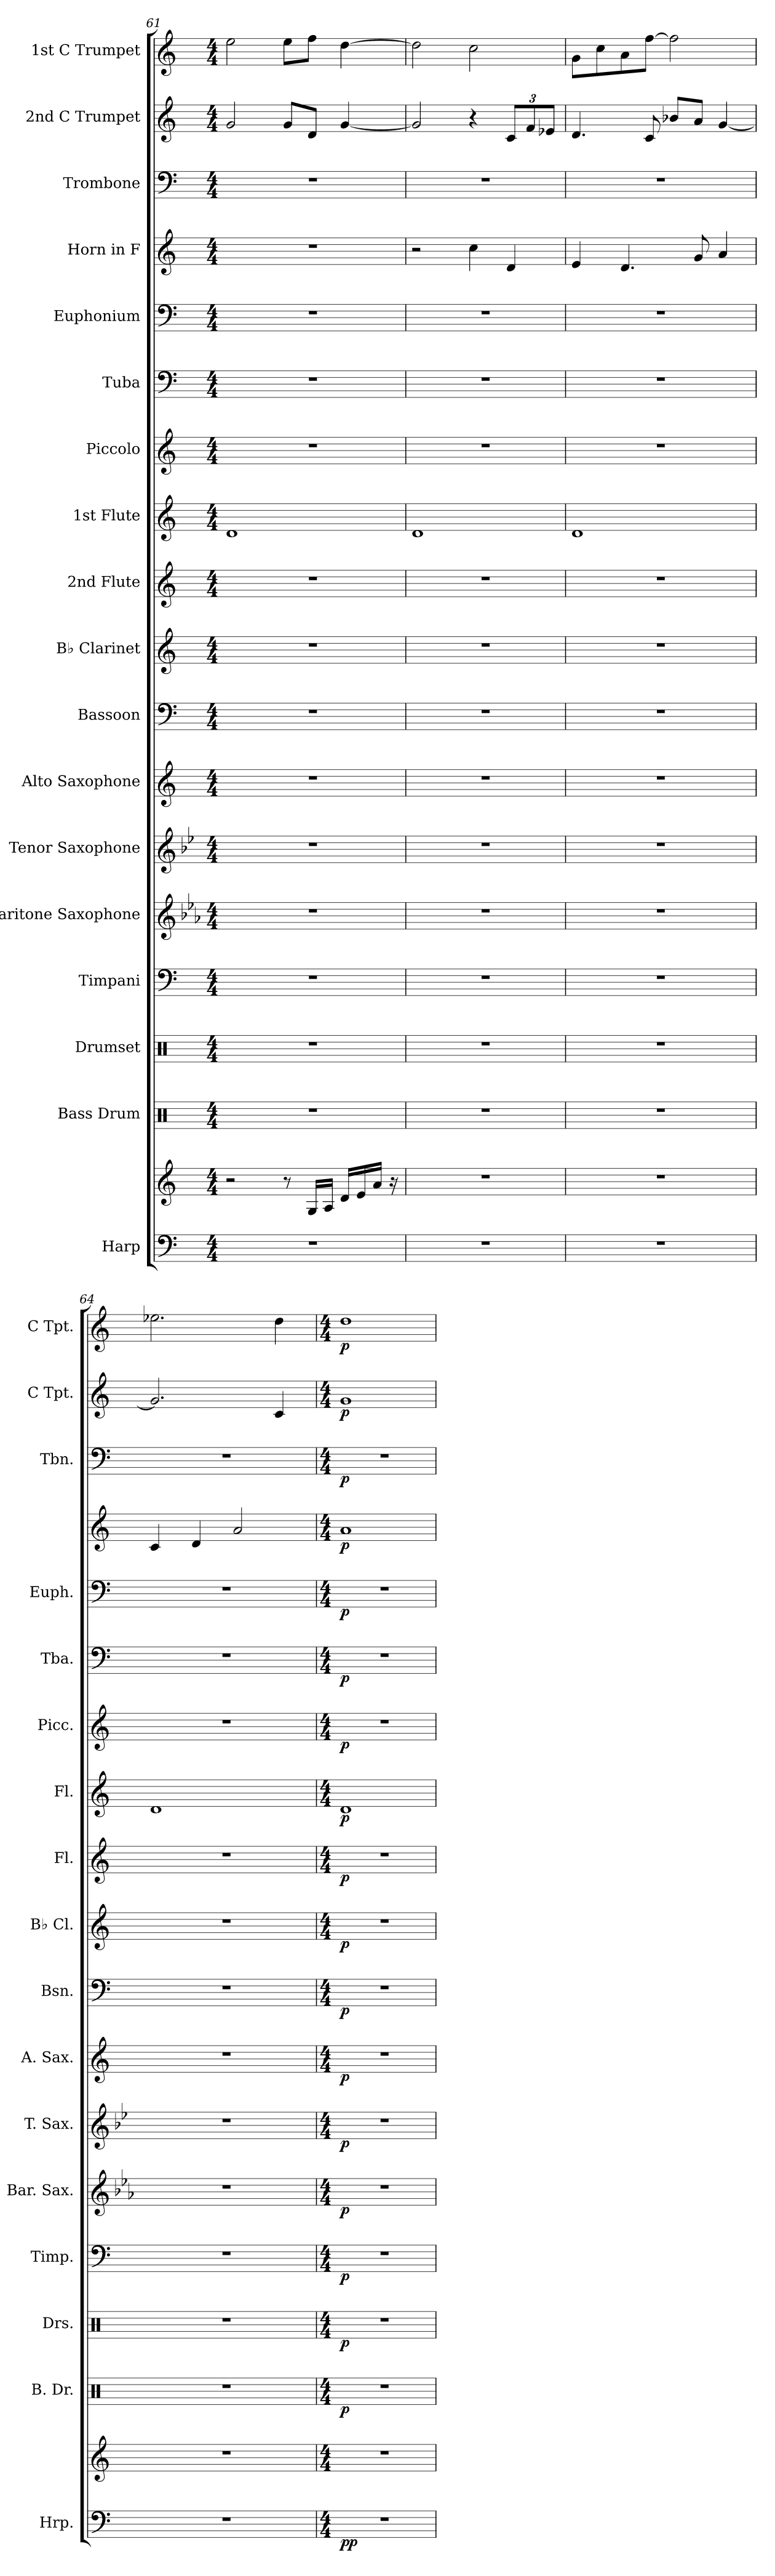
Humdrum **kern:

**kern	**kern	**dynam	**kern	**dynam	**kern	**dynam	**kern	**dynam	**kern	**dynam	**kern	**dynam	**kern	**dynam	**kern	**dynam	**kern	**dynam	**kern	**dynam	**kern	**dynam	**kern	**dynam	**kern	**dynam	**kern	**dynam	**kern	**dynam	**kern	**dynam	**kern	**dynam	**kern	**dynam
*part18	*part18	*part18	*part17	*part17	*part16	*part16	*part15	*part15	*part14	*part14	*part13	*part13	*part12	*part12	*part11	*part11	*part10	*part10	*part9	*part9	*part8	*part8	*part7	*part7	*part6	*part6	*part5	*part5	*part4	*part4	*part3	*part3	*part2	*part2	*part1	*part1
*staff19	*staff18	*staff18/19	*staff17	*staff17	*staff16	*staff16	*staff15	*staff15	*staff14	*staff14	*staff13	*staff13	*staff12	*staff12	*staff11	*staff11	*staff10	*staff10	*staff9	*staff9	*staff8	*staff8	*staff7	*staff7	*staff6	*staff6	*staff5	*staff5	*staff4	*staff4	*staff3	*staff3	*staff2	*staff2	*staff1	*staff1
*I"Harp	*	*	*I"Bass Drum	*	*I"Drumset	*	*I"Timpani	*	*I"Baritone Saxophone	*	*I"Tenor Saxophone	*	*I"Alto Saxophone	*	*I"Bassoon	*	*I"B♭ Clarinet	*	*I"2nd Flute	*	*I"1st Flute	*	*I"Piccolo	*	*I"Tuba	*	*I"Euphonium	*	*I"Horn in F	*	*I"Trombone	*	*I"2nd C Trumpet	*	*I"1st C Trumpet	*
*I'Hrp.	*	*	*I'B. Dr.	*	*I'Drs.	*	*I'Timp.	*	*I'Bar. Sax.	*	*I'T. Sax.	*	*I'A. Sax.	*	*I'Bsn.	*	*I'B♭ Cl.	*	*I'Fl.	*	*I'Fl.	*	*I'Picc.	*	*I'Tba.	*	*I'Euph.	*	*	*	*I'Tbn.	*	*I'C Tpt.	*	*I'C Tpt.	*
*clefF4	*clefG2	*	*clefX	*	*clefX	*	*clefF4	*	*clefG2	*	*clefG2	*	*clefG2	*	*clefF4	*	*clefG2	*	*clefG2	*	*clefG2	*	*clefG2	*	*clefF4	*	*clefF4	*	*clefG2	*	*clefF4	*	*clefG2	*	*clefG2	*
*	*	*	*	*	*	*	*	*	*ITrd12c21	*	*ITrd8c14	*	*ITrd5c9	*	*	*	*ITrd1c2	*	*	*	*	*	*ITrd-7c-12	*	*	*	*	*	*ITrd4c7	*	*	*	*	*	*	*
*k[]	*k[]	*	*k[]	*	*k[]	*	*k[]	*	*k[b-e-a-]	*	*k[b-e-]	*	*k[b-e-a-]	*	*k[]	*	*k[b-e-]	*	*k[]	*	*k[]	*	*k[]	*	*k[]	*	*k[]	*	*k[b-]	*	*k[]	*	*k[]	*	*k[]	*
*M4/4	*M4/4	*	*M4/4	*	*M4/4	*	*M4/4	*	*M4/4	*	*M4/4	*	*M4/4	*	*M4/4	*	*M4/4	*	*M4/4	*	*M4/4	*	*M4/4	*	*M4/4	*	*M4/4	*	*M4/4	*	*M4/4	*	*M4/4	*	*M4/4	*
=61	=61	=61	=61	=61	=61	=61	=61	=61	=61	=61	=61	=61	=61	=61	=61	=61	=61	=61	=61	=61	=61	=61	=61	=61	=61	=61	=61	=61	=61	=61	=61	=61	=61	=61	=61	=61
1r	2r	.	1r	.	1r	.	1r	.	1r	.	1r	.	1r	.	1r	.	1r	.	1r	.	1d	.	1r	.	1r	.	1r	.	1r	.	1r	.	2g/	.	2ee\	.
.	8r	.	.	.	.	.	.	.	.	.	.	.	.	.	.	.	.	.	.	.	.	.	.	.	.	.	.	.	.	.	.	.	8g/L	.	8ee\L	.
.	16G/LL	.	.	.	.	.	.	.	.	.	.	.	.	.	.	.	.	.	.	.	.	.	.	.	.	.	.	.	.	.	.	.	8d/J	.	8ff\J	.
.	16A/JJ	.	.	.	.	.	.	.	.	.	.	.	.	.	.	.	.	.	.	.	.	.	.	.	.	.	.	.	.	.	.	.	.	.	.	.
.	16d/LL	.	.	.	.	.	.	.	.	.	.	.	.	.	.	.	.	.	.	.	.	.	.	.	.	.	.	.	.	.	.	.	[4g/	.	[4dd\	.
.	16e/	.	.	.	.	.	.	.	.	.	.	.	.	.	.	.	.	.	.	.	.	.	.	.	.	.	.	.	.	.	.	.	.	.	.	.
.	16a/JJ	.	.	.	.	.	.	.	.	.	.	.	.	.	.	.	.	.	.	.	.	.	.	.	.	.	.	.	.	.	.	.	.	.	.	.
.	16r	.	.	.	.	.	.	.	.	.	.	.	.	.	.	.	.	.	.	.	.	.	.	.	.	.	.	.	.	.	.	.	.	.	.	.
!!LO:PB:g=z
=62	=62	=62	=62	=62	=62	=62	=62	=62	=62	=62	=62	=62	=62	=62	=62	=62	=62	=62	=62	=62	=62	=62	=62	=62	=62	=62	=62	=62	=62	=62	=62	=62	=62	=62	=62	=62
1r	1r	.	1r	.	1r	.	1r	.	1r	.	1r	.	1r	.	1r	.	1r	.	1r	.	1d	.	1r	.	1r	.	1r	.	2r	.	1r	.	2g/]	.	2dd\]	.
.	.	.	.	.	.	.	.	.	.	.	.	.	.	.	.	.	.	.	.	.	.	.	.	.	.	.	.	.	4f\	.	.	.	4r	.	2cc\	.
*	*	*	*	*	*	*	*	*	*	*	*	*	*	*	*	*	*	*	*	*	*	*	*	*	*	*	*	*	*	*	*	*	*Xbrackettup	*	*	*
.	.	.	.	.	.	.	.	.	.	.	.	.	.	.	.	.	.	.	.	.	.	.	.	.	.	.	.	.	4G/	.	.	.	12c/L	.	.	.
.	.	.	.	.	.	.	.	.	.	.	.	.	.	.	.	.	.	.	.	.	.	.	.	.	.	.	.	.	.	.	.	.	12f/	.	.	.
.	.	.	.	.	.	.	.	.	.	.	.	.	.	.	.	.	.	.	.	.	.	.	.	.	.	.	.	.	.	.	.	.	12e-X/J	.	.	.
=63	=63	=63	=63	=63	=63	=63	=63	=63	=63	=63	=63	=63	=63	=63	=63	=63	=63	=63	=63	=63	=63	=63	=63	=63	=63	=63	=63	=63	=63	=63	=63	=63	=63	=63	=63	=63
1r	1r	.	1r	.	1r	.	1r	.	1r	.	1r	.	1r	.	1r	.	1r	.	1r	.	1d	.	1r	.	1r	.	1r	.	4A/	.	1r	.	4.d/	.	8g\L	.
.	.	.	.	.	.	.	.	.	.	.	.	.	.	.	.	.	.	.	.	.	.	.	.	.	.	.	.	.	.	.	.	.	.	.	8cc\	.
.	.	.	.	.	.	.	.	.	.	.	.	.	.	.	.	.	.	.	.	.	.	.	.	.	.	.	.	.	4.G/	.	.	.	.	.	8a\	.
.	.	.	.	.	.	.	.	.	.	.	.	.	.	.	.	.	.	.	.	.	.	.	.	.	.	.	.	.	.	.	.	.	8c/	.	[8ff\J	.
.	.	.	.	.	.	.	.	.	.	.	.	.	.	.	.	.	.	.	.	.	.	.	.	.	.	.	.	.	.	.	.	.	8b-X/L	.	2ff\]	.
.	.	.	.	.	.	.	.	.	.	.	.	.	.	.	.	.	.	.	.	.	.	.	.	.	.	.	.	.	8c/	.	.	.	8a/J	.	.	.
.	.	.	.	.	.	.	.	.	.	.	.	.	.	.	.	.	.	.	.	.	.	.	.	.	.	.	.	.	4d/	.	.	.	[4g/	.	.	.
=64	=64	=64	=64	=64	=64	=64	=64	=64	=64	=64	=64	=64	=64	=64	=64	=64	=64	=64	=64	=64	=64	=64	=64	=64	=64	=64	=64	=64	=64	=64	=64	=64	=64	=64	=64	=64
1r	1r	.	1r	.	1r	.	1r	.	1r	.	1r	.	1r	.	1r	.	1r	.	1r	.	1d	.	1r	.	1r	.	1r	.	4F/	.	1r	.	2.g/]	.	2.ee-X\	.
.	.	.	.	.	.	.	.	.	.	.	.	.	.	.	.	.	.	.	.	.	.	.	.	.	.	.	.	.	4G/	.	.	.	.	.	.	.
.	.	.	.	.	.	.	.	.	.	.	.	.	.	.	.	.	.	.	.	.	.	.	.	.	.	.	.	.	2d/	.	.	.	.	.	.	.
.	.	.	.	.	.	.	.	.	.	.	.	.	.	.	.	.	.	.	.	.	.	.	.	.	.	.	.	.	.	.	.	.	4c/	.	4dd\	.
=65	=65	=65	=65	=65	=65	=65	=65	=65	=65	=65	=65	=65	=65	=65	=65	=65	=65	=65	=65	=65	=65	=65	=65	=65	=65	=65	=65	=65	=65	=65	=65	=65	=65	=65	=65	=65
*M4/4	*M4/4	*	*M4/4	*	*M4/4	*	*M4/4	*	*M4/4	*	*M4/4	*	*M4/4	*	*M4/4	*	*M4/4	*	*M4/4	*	*M4/4	*	*M4/4	*	*M4/4	*	*M4/4	*	*M4/4	*	*M4/4	*	*M4/4	*	*M4/4	*
!	!	!LO:DY:b=2	!	!	!	!	!	!	!	!	!	!	!	!	!	!	!	!	!	!	!	!	!	!	!	!	!	!	!	!	!	!	!	!	!	!
!	!	!LO:DY:n=1:b	!	!LO:DY:b	!	!LO:DY:b	!	!LO:DY:b	!	!LO:DY:b	!	!LO:DY:b	!	!LO:DY:b	!	!LO:DY:b	!	!LO:DY:b	!	!LO:DY:b	!	!LO:DY:b	!	!LO:DY:b	!	!LO:DY:b	!	!LO:DY:b	!	!LO:DY:b	!	!LO:DY:b	!	!LO:DY:b	!	!LO:DY:b
1r	1r	p p	1r	p	1r	p	1r	p	1r	p	1r	p	1r	p	1r	p	1r	p	1r	p	1d	p	1r	p	1r	p	1r	p	1d	p	1r	p	1g	p	1dd	p
=	=	=	=	=	=	=	=	=	=	=	=	=	=	=	=	=	=	=	=	=	=	=	=	=	=	=	=	=	=	=	=	=	=	=	=	=
*-	*-	*-	*-	*-	*-	*-	*-	*-	*-	*-	*-	*-	*-	*-	*-	*-	*-	*-	*-	*-	*-	*-	*-	*-	*-	*-	*-	*-	*-	*-	*-	*-	*-	*-	*-	*-
